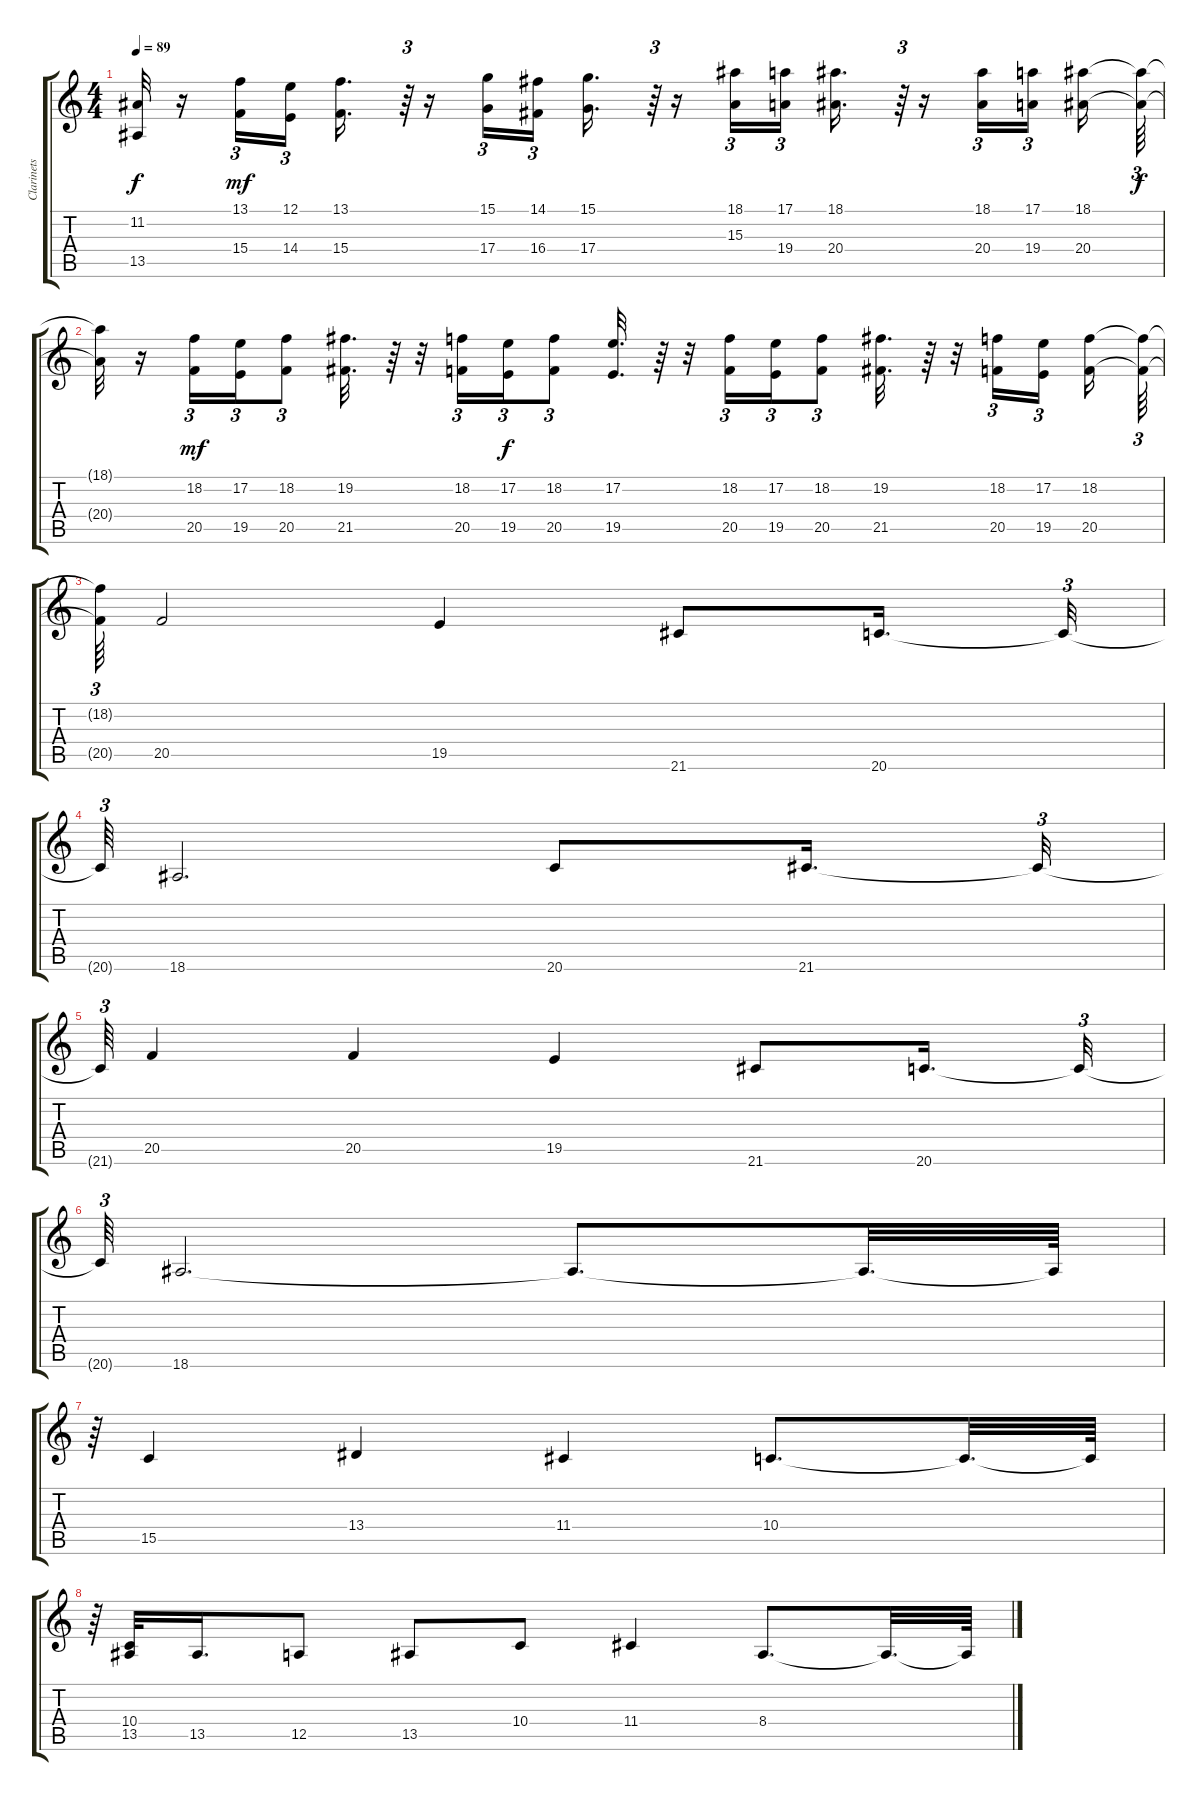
\track ("Clarinets" "Clarinets") {instrument clarinet}
\staff {score tabs}
\tuning (E4 B3 G3 D3 A2 E2) {hide}
\ts (4 4)
\tempo 89
\clef g2
\ks c
(11.2{t} 13.5{t}).32{dy f} r.16 (13.1 15.4).16{tu (3 2) dy mf} (12.1 14.4).16{tu (3 2) beam splitsecondary} (13.1 15.4).16{d} r.64{tu (3 2)} r.16 (15.1 17.4).16{tu (3 2)} (14.1 16.4).16{tu (3 2) beam splitsecondary} (15.1 17.4).16{d} r.64{tu (3 2)} r.16 (18.1 15.3).16{tu (3 2)} (17.1 19.4).16{tu (3 2) beam splitsecondary} (18.1 20.4).16{d} r.64{tu (3 2)} r.16 (18.1 20.4).16{tu (3 2)} (17.1 19.4).16{tu (3 2) beam splitsecondary} (18.1 20.4).16 (18.1{t} 20.4{t}).64{tu (3 2) dy f} |
(18.1{t} 20.4{t}).32 r.16 (18.2 20.5).16{tu (3 2) dy mf} (17.2 19.5).16{tu (3 2)} (18.2 20.5).8{tu (3 2)} (19.2 21.5).32{d} r.64 r.32 (18.2 20.5).16{tu (3 2)} (17.2 19.5).16{tu (3 2) dy f} (18.2 20.5).8{tu (3 2)} (17.2 19.5).32{d} r.64 r.32 (18.2 20.5).16{tu (3 2)} (17.2 19.5).16{tu (3 2)} (18.2 20.5).8{tu (3 2)} (19.2 21.5).32{d} r.64 r.32 (18.2 20.5).16{tu (3 2)} (17.2 19.5).16{tu (3 2) beam splitsecondary} (18.2 20.5).16 (18.2{t} 20.5{t}).64{tu (3 2)} |
(18.2{t} 20.5{t}).64{tu (3 2)} 20.5.2 19.5.4 21.6.8 20.6.16{d} 20.6{t}.32{tu (3 2)} |
20.6{t}.64{tu (3 2)} 18.6.2{d} 20.6.8 21.6.16{d} 21.6{t}.32{tu (3 2)} |
21.6{t}.64{tu (3 2)} 20.5.4 20.5.4 19.5.4 21.6.8 20.6.16{d} 20.6{t}.32{tu (3 2)} |
20.6{t}.64{tu (3 2)} 18.6.2{d} 18.6{t}.8{d} 18.6{t}.32{d} 18.6{t}.64 |
r.64{tu (3 2)} 15.5.4 13.4.4 11.4.4 10.4.8{d} 10.4{t}.32{d} 10.4{t}.64 |
r.64{tu (3 2)} (10.4 13.5).32 13.5.16{d} 12.5.8 13.5.8 10.4.8 11.4.4 8.4.8{d} 8.4{t}.32{d} 8.4{t}.64
